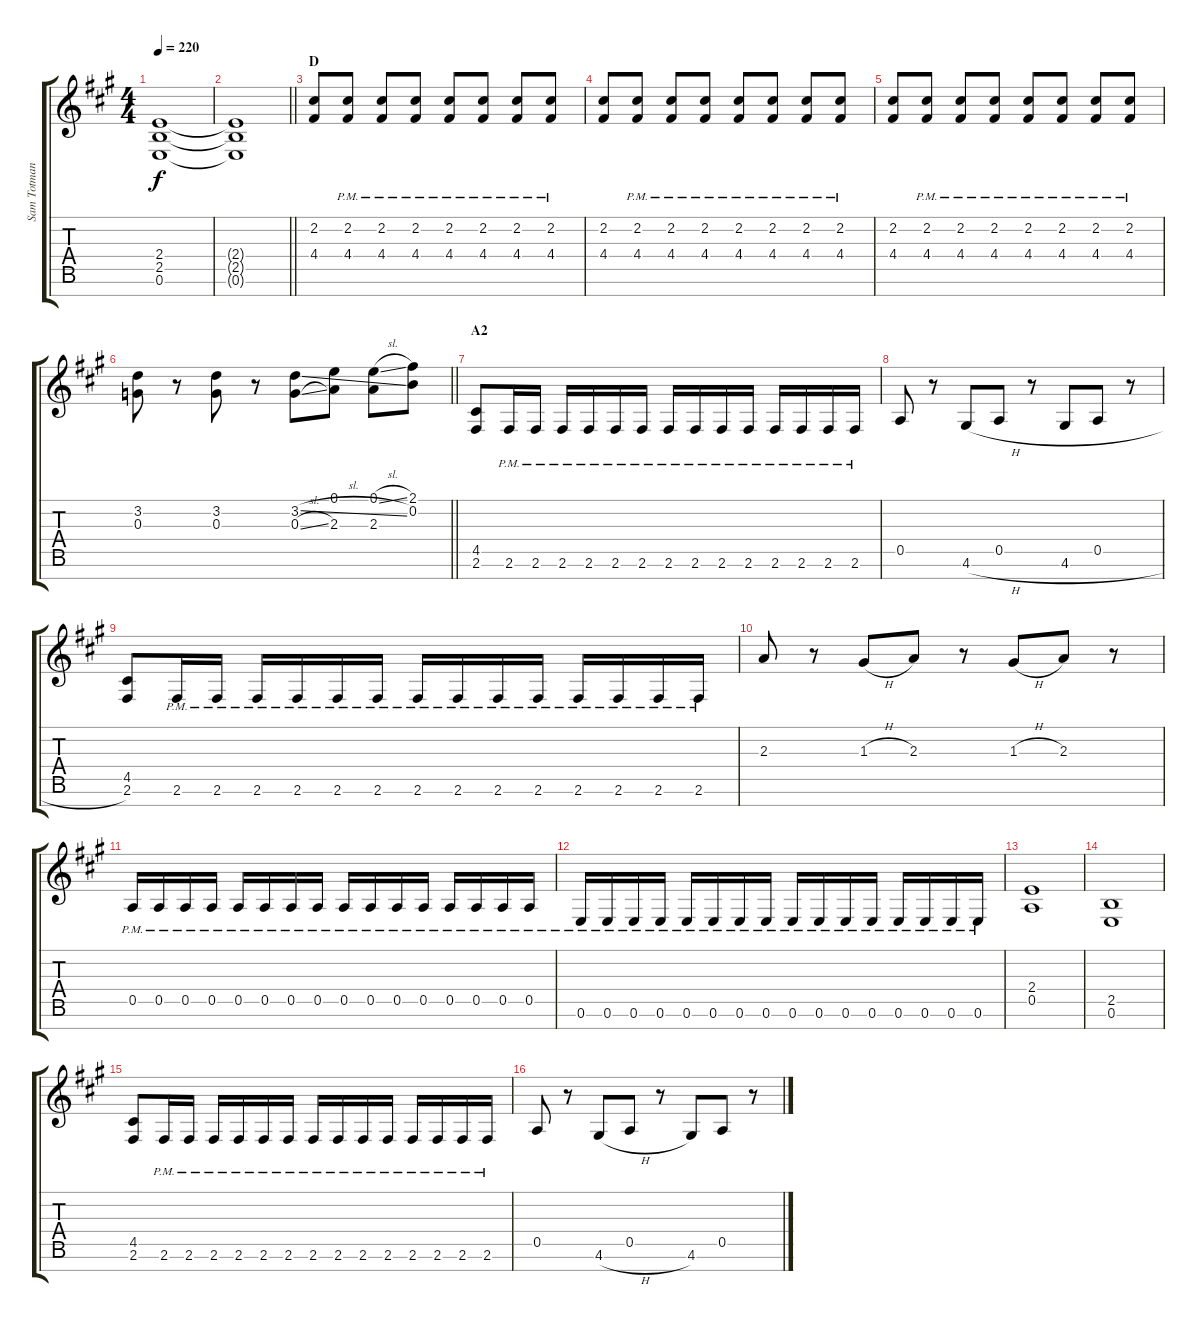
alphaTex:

\track ("Sam Totman I" "Sam Totman") {instrument overdrivenguitar}
\staff {score tabs}
\tuning (E4 B3 G3 D3 A2 E2 B1) {hide}
\ts (4 4)
\tempo 220
\clef g2
\ks a
(2.4 2.5 0.6).1{dy f} |
\barLineRight lightlight
(2.4{t} 2.5{t} 0.6{t}).1 |
\section ("" "D")
(2.2 4.4).8 (2.2{pm} 4.4{pm}).8 (2.2{pm} 4.4{pm}).8 (2.2{pm} 4.4{pm}).8 (2.2{pm} 4.4{pm}).8 (2.2{pm} 4.4{pm}).8 (2.2{pm} 4.4{pm}).8 (2.2{pm} 4.4{pm}).8 |
(2.2 4.4).8 (2.2{pm} 4.4{pm}).8 (2.2{pm} 4.4{pm}).8 (2.2{pm} 4.4{pm}).8 (2.2{pm} 4.4{pm}).8 (2.2{pm} 4.4{pm}).8 (2.2{pm} 4.4{pm}).8 (2.2{pm} 4.4{pm}).8 |
(2.2 4.4).8 (2.2{pm} 4.4{pm}).8 (2.2{pm} 4.4{pm}).8 (2.2{pm} 4.4{pm}).8 (2.2{pm} 4.4{pm}).8 (2.2{pm} 4.4{pm}).8 (2.2{pm} 4.4{pm}).8 (2.2{pm} 4.4{pm}).8 |
\barLineRight lightlight
(3.2 0.3).8 r.8 (3.2 0.3).8 r.8 (3.2{sl} 0.3{sl}).8 (0.1 2.3).8 (0.1{sl} 2.3).8 (2.1 0.2).8 |
\section ("" "A2")
(4.5 2.6).8 2.6{pm}.16 2.6{pm}.16 2.6{pm}.16 2.6{pm}.16 2.6{pm}.16 2.6{pm}.16 2.6{pm}.16 2.6{pm}.16 2.6{pm}.16 2.6{pm}.16 2.6{pm}.16 2.6{pm}.16 2.6{pm}.16 2.6{pm}.16 |
0.5.8{volume 13} r.8 4.6{h}.8 0.5.8 r.8 4.6{h}.8{beam merge} 0.5.8 r.8 |
(4.5 2.6).8 2.6{pm}.16 2.6{pm}.16 2.6{pm}.16 2.6{pm}.16 2.6{pm}.16 2.6{pm}.16 2.6{pm}.16 2.6{pm}.16 2.6{pm}.16 2.6{pm}.16 2.6{pm}.16 2.6{pm}.16 2.6{pm}.16 2.6{pm}.16 |
2.3.8 r.8 1.3{h}.8 2.3.8 r.8 1.3{h}.8{beam merge} 2.3.8 r.8 |
0.5{pm}.16 0.5{pm}.16 0.5{pm}.16 0.5{pm}.16 0.5{pm}.16 0.5{pm}.16 0.5{pm}.16 0.5{pm}.16 0.5{pm}.16 0.5{pm}.16 0.5{pm}.16 0.5{pm}.16 0.5{pm}.16 0.5{pm}.16 0.5{pm}.16 0.5{pm}.16 |
0.6{pm}.16 0.6{pm}.16 0.6{pm}.16 0.6{pm}.16 0.6{pm}.16 0.6{pm}.16 0.6{pm}.16 0.6{pm}.16 0.6{pm}.16 0.6{pm}.16 0.6{pm}.16 0.6{pm}.16 0.6{pm}.16 0.6{pm}.16 0.6{pm}.16 0.6{pm}.16 |
(2.4 0.5).1 |
(2.5 0.6).1 |
(4.5 2.6).8 2.6{pm}.16 2.6{pm}.16 2.6{pm}.16 2.6{pm}.16 2.6{pm}.16 2.6{pm}.16 2.6{pm}.16 2.6{pm}.16 2.6{pm}.16 2.6{pm}.16 2.6{pm}.16 2.6{pm}.16 2.6{pm}.16 2.6{pm}.16 |
0.5.8 r.8 4.6{h}.8 0.5.8 r.8 4.6{h}.8{beam merge} 0.5.8 r.8
